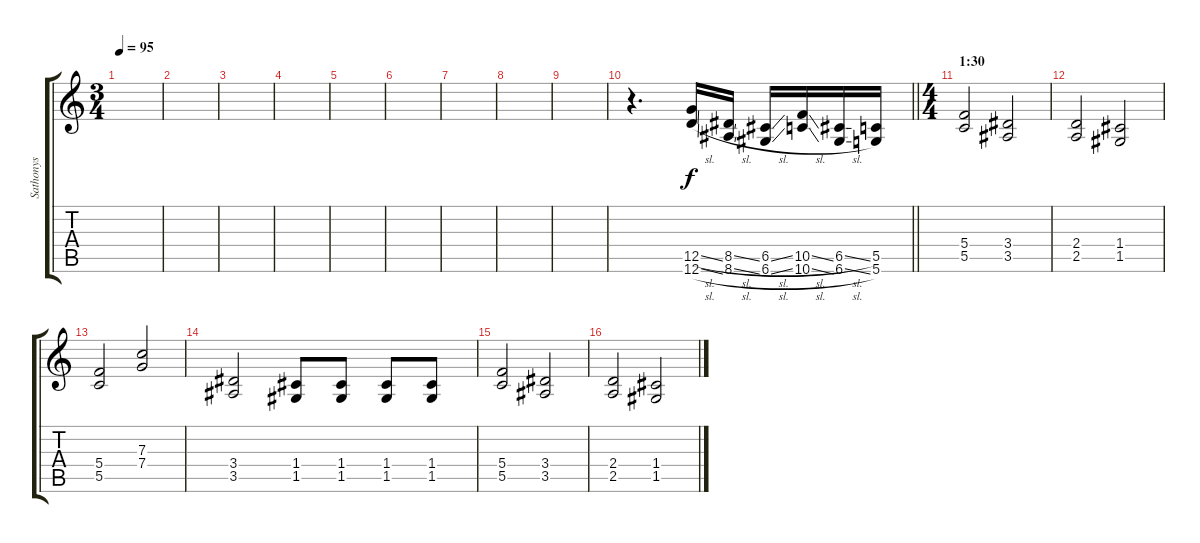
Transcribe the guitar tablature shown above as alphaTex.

\track ("Sathonys" "Sathonys") {instrument distortionguitar}
\staff {score tabs}
\tuning (D4 A3 F3 C3 G2 D2) {hide}
\ts (3 4)
\tempo 95
\clef g2
\ks c
|
|
|
|
|
|
|
|
|
\barLineRight lightlight
r.4{d} (12.5{sl} 12.6{sl}).16 (8.5{sl} 8.6{sl}).16 (6.5{sl} 6.6{sl}).16 (10.5{sl} 10.6{sl}).16 (6.5{sl} 6.6{sl}).16 (5.5 5.6).16 |
\ts (4 4)
\section ("" "1:30")
(5.4 5.5).2 (3.4 3.5).2 |
(2.4 2.5).2 (1.4 1.5).2 |
(5.4 5.5).2 (7.3 7.4).2 |
(3.4 3.5).2 (1.4 1.5).8 (1.4 1.5).8 (1.4 1.5).8 (1.4 1.5).8 |
(5.4 5.5).2 (3.4 3.5).2 |
(2.4 2.5).2 (1.4 1.5).2
